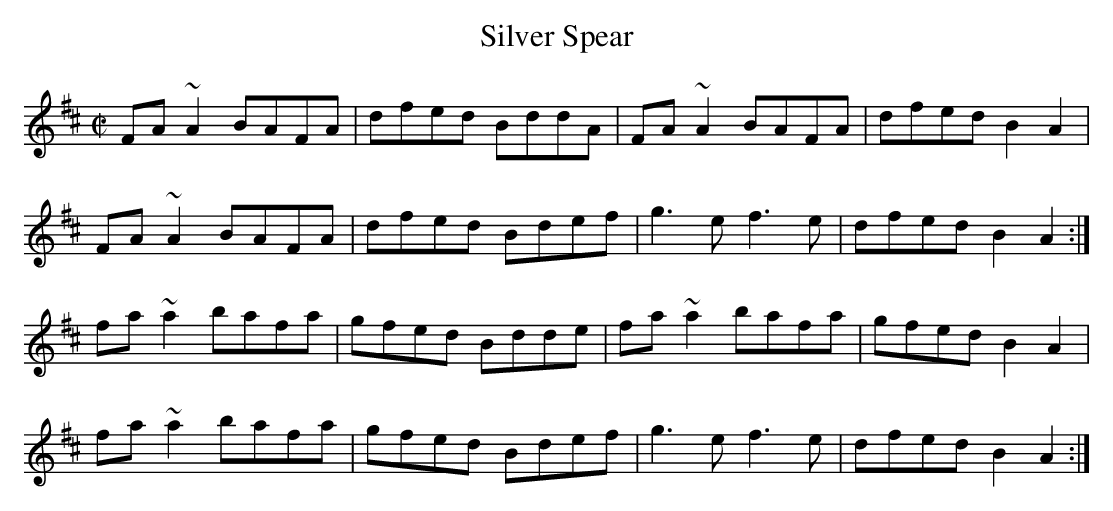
X:1
T:Silver Spear
M:C|
K:D
FA~A2 BAFA|dfed BddA|FA~A2 BAFA|dfed B2A2|
FA~A2 BAFA|dfed Bdef|g3e f3e|dfed B2A2:|
fa~a2 bafa|gfed Bdde|fa~a2 bafa|gfed B2A2|
fa~a2 bafa|gfed Bdef|g3e f3e|dfed B2A2:|
